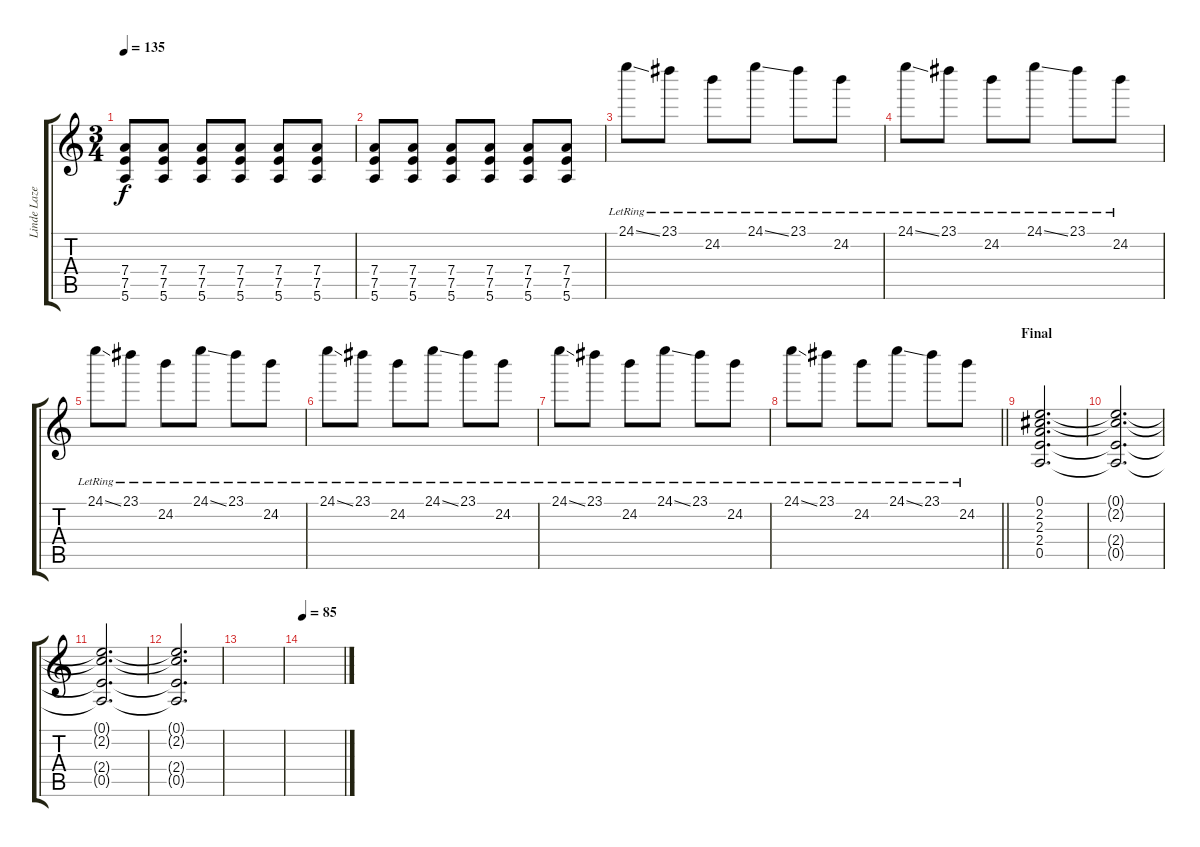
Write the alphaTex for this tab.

\track ("Linde Lazer" "Linde Laze") {instrument distortionguitar}
\staff {score tabs}
\tuning (E4 B3 G3 D3 A2 E2) {hide}
\ts (3 4)
\tempo 135
\clef g2
\ks c
(7.4 7.5 5.6).8{dy f} (7.4 7.5 5.6).8 (7.4 7.5 5.6).8 (7.4 7.5 5.6).8 (7.4 7.5 5.6).8 (7.4 7.5 5.6).8 |
(7.4 7.5 5.6).8 (7.4 7.5 5.6).8 (7.4 7.5 5.6).8 (7.4 7.5 5.6).8 (7.4 7.5 5.6).8 (7.4 7.5 5.6).8 |
24.1{ss lr}.8{volume 8} 23.1{lr}.8 24.2{lr}.8 24.1{ss lr}.8 23.1{lr}.8 24.2{lr}.8 |
24.1{ss lr}.8{volume 8} 23.1{lr}.8 24.2{lr}.8 24.1{ss lr}.8 23.1{lr}.8 24.2{lr}.8 |
24.1{ss lr}.8{volume 8} 23.1{lr}.8 24.2{lr}.8 24.1{ss lr}.8 23.1{lr}.8 24.2{lr}.8 |
24.1{ss lr}.8{volume 8} 23.1{lr}.8 24.2{lr}.8 24.1{ss lr}.8 23.1{lr}.8 24.2{lr}.8 |
24.1{ss lr}.8{volume 8} 23.1{lr}.8 24.2{lr}.8 24.1{ss lr}.8 23.1{lr}.8 24.2{lr}.8 |
\barLineRight lightlight
24.1{ss lr}.8{volume 8} 23.1{lr}.8 24.2{lr}.8 24.1{ss lr}.8 23.1{lr}.8 24.2{lr}.8 |
\section ("" "Final")
(0.1 2.2 2.3 2.4 0.5).2{d} |
(0.1{t} 2.2{t} 2.4{t} 0.5{t}).2{d} |
(0.1{t} 2.2{t} 2.4{t} 0.5{t}).2{d} |
(0.1{t} 2.2{t} 2.4{t} 0.5{t}).2{d} |
|
\tempo 85
